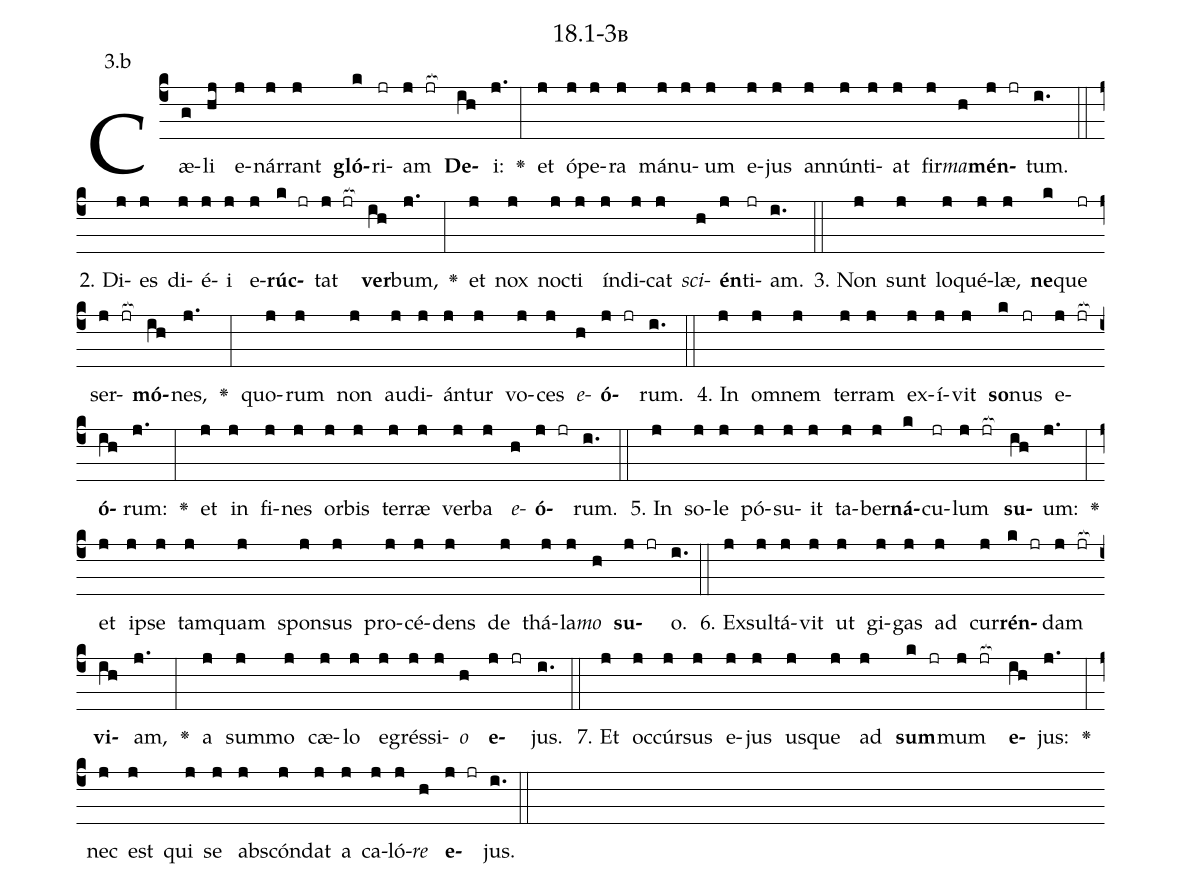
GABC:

name: 18.1-3b;
annotation: 3.b;
%%
(c4)Cæ(g)li(hj) e(j)nár(j)rant(j) <b>gló</b>(k)ri(jr)am(j jr[ocb:1{]) <b>De</b>(ih[ocb:0}])i:(j.) <v>\greheightstar</v>(:) et(j) ó(j)pe(j)ra(j) má(j)nu(j)um(j) e(j)jus(j) an(j)nún(j)ti(j)at(j) fir(j)<i>ma</i>(h)<b>mén</b>(j jr)tum.(i.) (::)
2. Di(j)es(j) di(j)é(j)i(j) e(j)<b>rúc</b>(k jr)tat(j jr[ocb:1{]) <b>ver</b>(ih[ocb:0}])bum,(j.) <v>\greheightstar</v>(:) et(j) nox(j) noc(j)ti(j) ín(j)di(j)cat(j) <i>sci</i>(h)<b>én</b>(j)ti(jr)am.(i.) (::)
3. Non(j) sunt(j) lo(j)qué(j)læ,(j) <b>ne</b>(k)que(jr) ser(j jr[ocb:1{])<b>mó</b>(ih[ocb:0}])nes,(j.) <v>\greheightstar</v>(:) quo(j)rum(j) non(j) au(j)di(j)án(j)tur(j) vo(j)ces(j) <i>e</i>(h)<b>ó</b>(j jr)rum.(i.) (::)
4. In(j) om(j)nem(j) ter(j)ram(j) ex(j)í(j)vit(j) <b>so</b>(k)nus(jr) e(j jr[ocb:1{])<b>ó</b>(ih[ocb:0}])rum:(j.) <v>\greheightstar</v>(:) et(j) in(j) fi(j)nes(j) or(j)bis(j) ter(j)ræ(j) ver(j)ba(j) <i>e</i>(h)<b>ó</b>(j jr)rum.(i.) (::)
5. In(j) so(j)le(j) pó(j)su(j)it(j) ta(j)ber(j)<b>ná</b>(k)cu(jr)lum(j jr[ocb:1{]) <b>su</b>(ih[ocb:0}])um:(j.) <v>\greheightstar</v>(:) et(j) ip(j)se(j) tam(j)quam(j) spon(j)sus(j) pro(j)cé(j)dens(j) de(j) thá(j)la(j)<i>mo</i>(h) <b>su</b>(j jr)o.(i.) (::)
6. Ex(j)sul(j)tá(j)vit(j) ut(j) gi(j)gas(j) ad(j) cur(j)<b>rén</b>(k jr)dam(j jr[ocb:1{]) <b>vi</b>(ih[ocb:0}])am,(j.) <v>\greheightstar</v>(:) a(j) sum(j)mo(j) cæ(j)lo(j) e(j)grés(j)si(j)<i>o</i>(h) <b>e</b>(j jr)jus.(i.) (::)
7. Et(j) oc(j)cúr(j)sus(j) e(j)jus(j) us(j)que(j) ad(j) <b>sum</b>(k jr)mum(j jr[ocb:1{]) <b>e</b>(ih[ocb:0}])jus:(j.) <v>\greheightstar</v>(:) nec(j) est(j) qui(j) se(j) abs(j)cón(j)dat(j) a(j) ca(j)ló(j)<i>re</i>(h) <b>e</b>(j jr)jus.(i.) (::)
